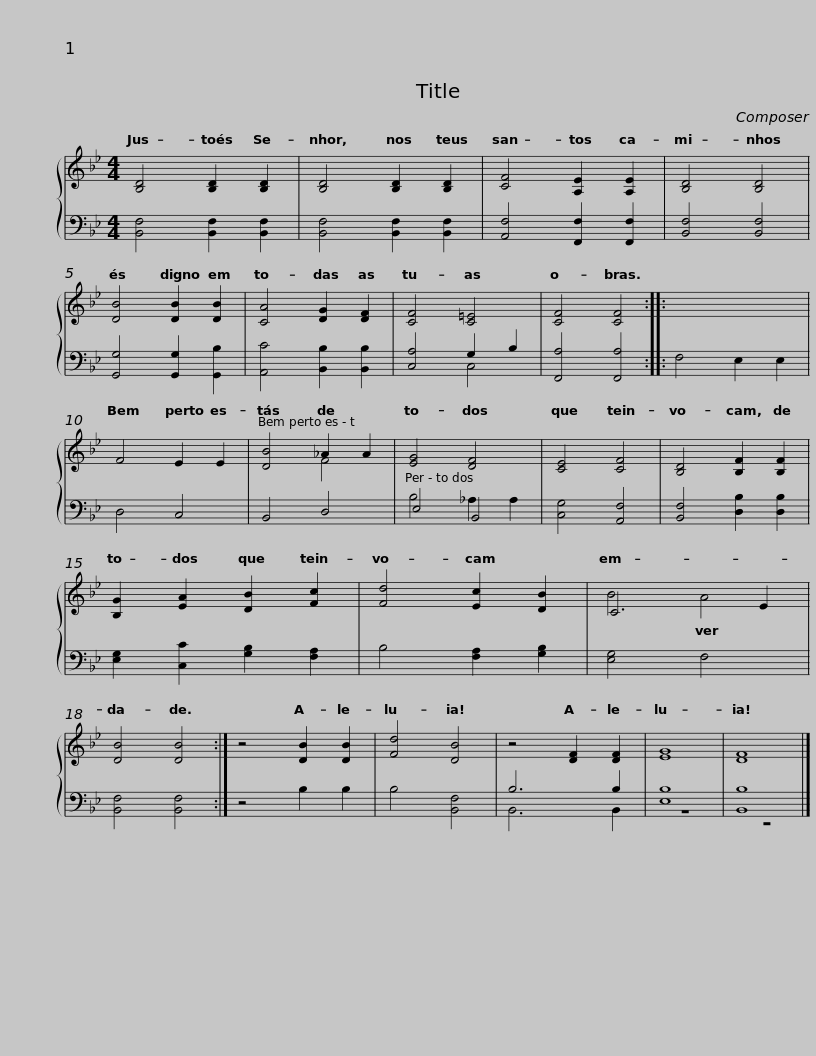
X:1
%%score { ( 1 4 ) | ( 2 3 ) }
L:1/8
M:4/4
I:linebreak $
K:Bb
V:1 treble
V:4 treble
V:2 bass
V:3 bass
V:1
 [B,D]4 [B,D]2 [B,D]2 | [B,D]4 [B,D]2 [B,D]2 | [CF]4 [A,E]2 [A,E]2 | [B,D]4 [B,D]4 |$ [DB]4 [DB]2 [DB]2 | %5
 [CA]4 [DG]2 [DF]2 | [CF]4 [C=E]4 | [CF]4 [CF]4 ::$ x8 | F4 E2 E2 | %10
 [DB]4 _A2 A2 | [EG]4 [DF]4 |$ [CE]4 [CF]4 | [B,D]4 [B,F]2 [B,F]2 | [B,G]2 [EA]2 [DB]2 [Fc]2 | %15
 [Fd]4 [E-c]2 [DB]2 |$ C6 E2 | [DB]4 [DB]4 :| z4 [DB]2 [DB]2 | [Fd]4 [DB]4 |$ %20
 z4 [DF]2 [DF]2 | [EG]8 | [DF]8 |] %23
V:2
 [B,,F,]4 [B,,F,]2 [B,,F,]2 | [B,,F,]4 [B,,F,]2 [B,,F,]2 | [A,,F,]4 [F,,F,]2 [F,,F,]2 | [B,,F,]4 [B,,F,]4 |$ [G,,G,]4 [G,,G,]2 [G,,B,]2 | %5
 [A,,C]4 [B,,B,]2 [B,,B,]2 | [C,A,]4 G,2- B,2 | [F,,A,]4 [F,,A,]4 ::$ F,4 E,2 E,2 | D,4 C,4 | %10
 B,,4 D,4 | E,4 B,,4 |$ [C,G,]4 [A,,F,]4 | [B,,F,]4 [D,B,]2 [D,B,]2 | [E,G,]2 [C,C]2 [G,B,]2 [F,A,]2 | %15
 B,4 [F,-A,]2 [G,B,]2 |$ [E,G,]4 F,4 | [B,,F,]4 [B,,F,]4 :| z4 B,2 B,2 | B,4 [B,,F,]4 |$ %20
 B,6 B,2 | [E,B,]8 | [B,,B,]8 |] %23
V:3
 x8 | x8 | x8 | x8 |$ x8 | %5
 x8 | x4 C,4 | x8 ::$ x8 | x8 | %10
 x8 | B,4 _A,2 A,2 |$ x8 | x8 | x8 | %15
 x8 |$ x8 | x8 :| x8 | x8 |$ %20
 B,,6 B,,2 | z8 | z8 |] %23
V:4
 x8 | x8 | x8 | x8 |$ x8 | %5
 x8 | x8 | x8 ::$ x8 | x8 | %10
 x4 F4 | x8 |$ x8 | x8 | x8 | %15
 x8 |$ B4 A4 | x8 :| x8 | x8 |$ %20
 x8 | x8 | x8 |] %23
